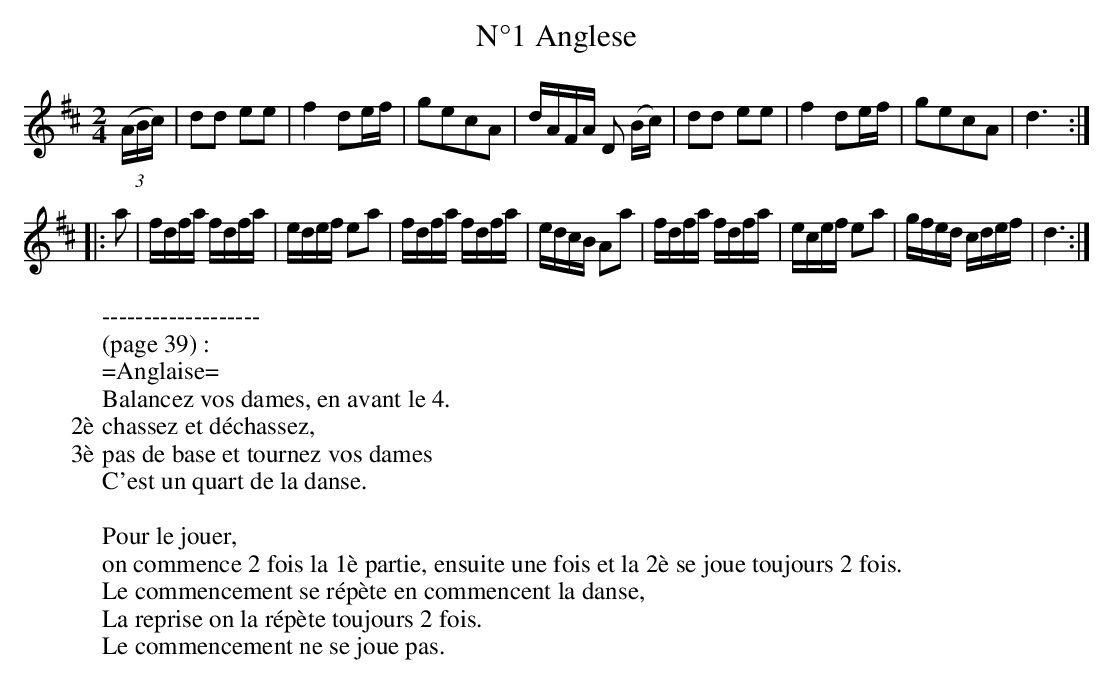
X:1
T:N°1 Anglese
M:2/4
K:Dmaj
L:1/16
((3ABc)|d2d2 e2e2|f4 d2ef|g2e2c2A2|dAFA D2 (Bc)|d2d2 e2e2|f4 d2ef|g2e2c2A2|d6:|
|:a2|fdfa fdfa|edef e2a2|fdfa fdfa|edcB A2a2|fdfa fdfa|ecef e2a2|gfed cdef|d6:|]
W:-------------------
W:(page 39) :
W:=Anglaise=
W:Balancez vos dames, en avant le 4.
W:2è chassez et déchassez,
W:3è pas de base et tournez vos dames
W:C'est un quart de la danse.
W:
W:Pour le jouer,
W:on commence 2 fois la 1è partie, ensuite une fois et la 2è se joue toujours 2 fois.
W:Le commencement se répète en commencent la danse,
W:La reprise on la répète toujours 2 fois.
W:Le commencement ne se joue pas.
